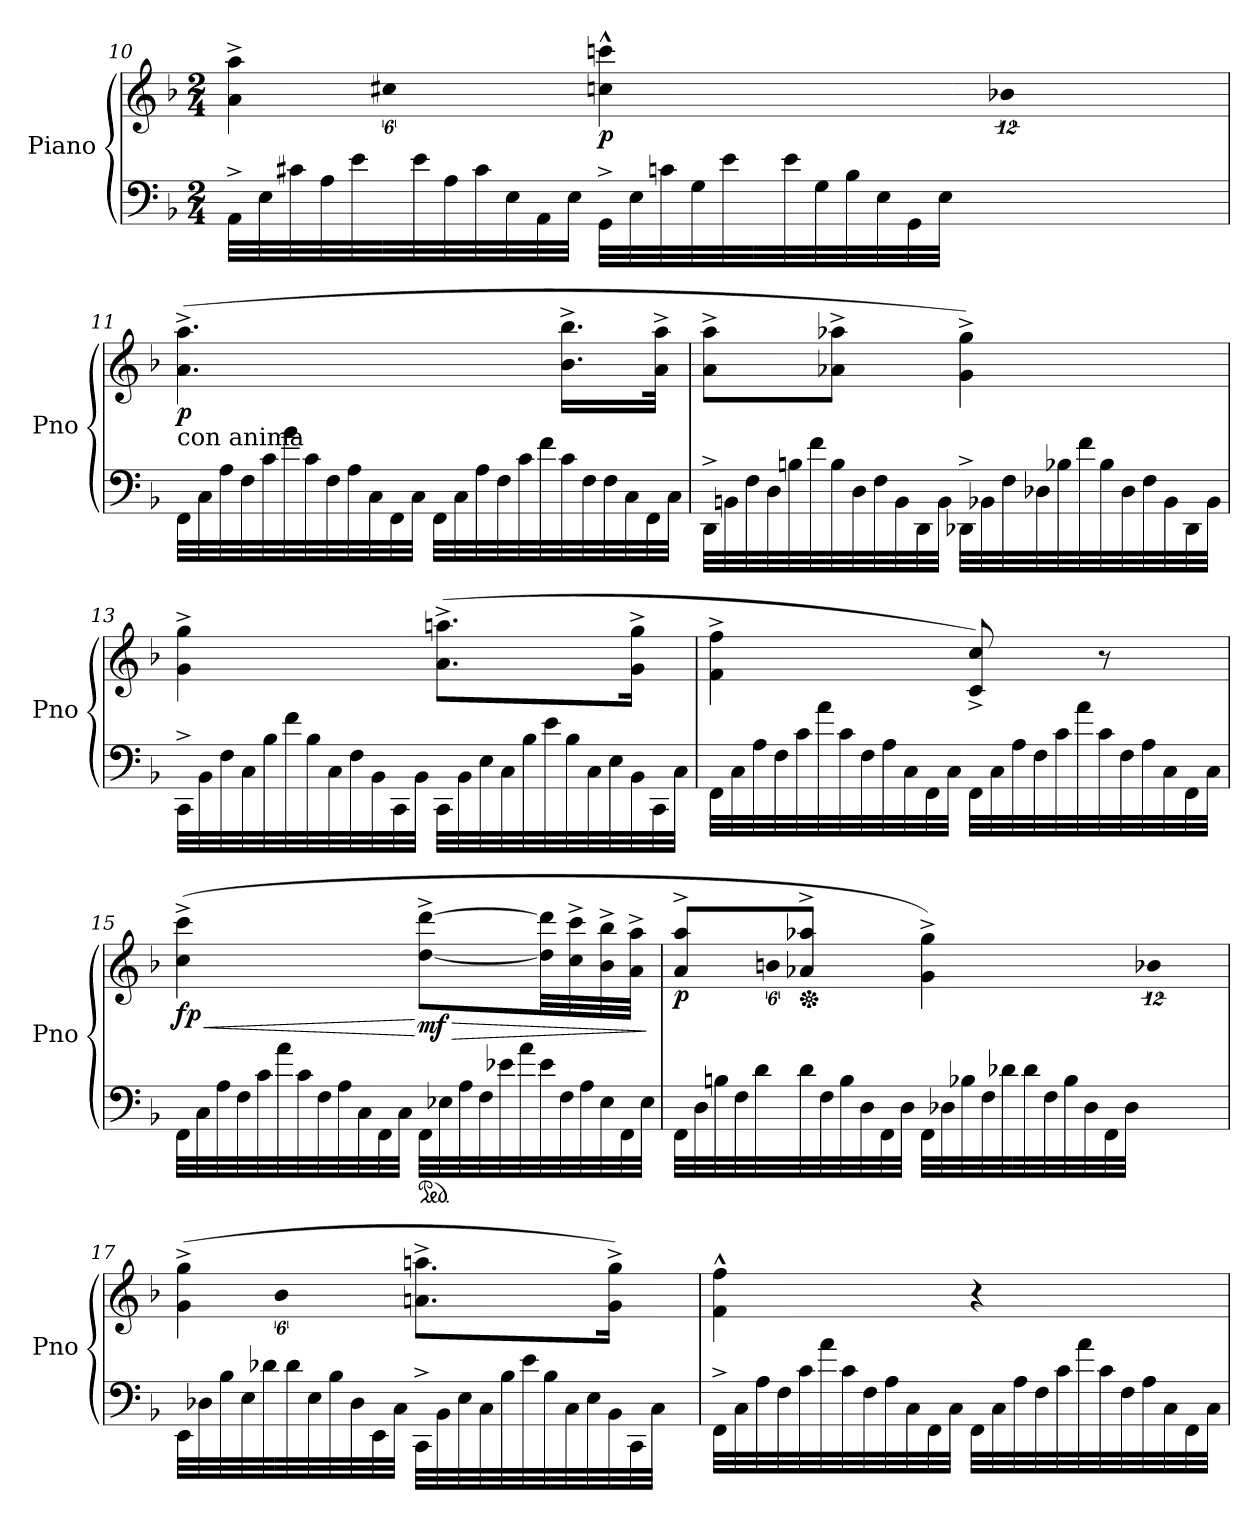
**kern	**kern	**dynam
*part1	*part1	*part1
*staff2	*staff1	*staff1/2
*I"Piano	*	*
*I'Pno	*	*
*clefF4	*clefG2	*
*k[b-]	*k[b-]	*
*M2/4	*M2/4	*
*Xtuplet	*	*
=10	=10	=10
*	*^	*
48AA^\LLL	4a\^ 4aa\^	48%5ryy	.
48E\	.	.	.
48c#X\	.	.	.
48A\	.	.	.
48e\	.	.	.
48ryy	.	48cc#X\	.
48e\	.	48%11ryy	.
48A\	.	.	.
48c#\	.	.	.
48E\	.	.	.
48AA\	.	.	.
48E\JJJ	.	.	.
!	!	!	!LO:DY:b
48GG^\LLL	4ccn\^^ 4cccn\^^	.	p
48E\	.	.	.
48cn\	.	.	.
48G\	.	.	.
48e\	.	.	.
48ryy	.	48b-X\	.
48e\	.	8ryy	.
48G\	.	.	.
48B-\	.	.	.
48E\	.	.	.
48GG\	.	.	.
48E\JJJ	.	.	.
*	*v	*v	*
!!LO:LB:g=z
=11	=11	=11
!	!LO:TX:b:t=con anima	!
!	!	!LO:DY:b
48FF\LLL	(4.a\^ 4.aa\^	p
48C\	.	.
48A\	.	.
48F\	.	.
48c\	.	.
48a\	.	.
48c\	.	.
48F\	.	.
48A\	.	.
48C\	.	.
48FF\	.	.
48C\JJJ	.	.
48FF\LLL	.	.
48C\	.	.
48A\	.	.
48F\	.	.
48c\	.	.
48f\	.	.
48c\	16.b-\^ 16.bb-\^LL	.
48F\	.	.
48F\	.	.
48C\	.	.
48FF\	.	.
.	32a\^ 32aa\^JJk	.
48C\JJJ	.	.
=12	=12	=12
48DD^\LLL	8a\^ 8aa\^L	.
48BBn\	.	.
48F\	.	.
48D\	.	.
48Bn\	.	.
48f\	.	.
48B\	8a-X\^ 8aa-X\^J	.
48D\	.	.
48F\	.	.
48BB\	.	.
48DD\	.	.
48BB\JJJ	.	.
48DD-X^\LLL	4g\^ 4gg\^)	.
48BB-X\	.	.
48F\	.	.
48D-X\	.	.
48B-X\	.	.
48f\	.	.
48B-\	.	.
48D-\	.	.
48F\	.	.
48BB-\	.	.
48DD-\	.	.
48BB-\JJJ	.	.
!!LO:LB:g=z
=13	=13	=13
48CC^\LLL	4g\^ 4gg\^	.
48BB-\	.	.
48F\	.	.
48C\	.	.
48B-\	.	.
48f\	.	.
48B-\	.	.
48C\	.	.
48F\	.	.
48BB-\	.	.
48CC\	.	.
48BB-\JJJ	.	.
48CC\LLL	(8.a\^ 8.aan\^L	.
48BB-\	.	.
48E\	.	.
48C\	.	.
48B-\	.	.
48e\	.	.
48B-\	.	.
48C\	.	.
48E\	.	.
48BB-\	16g\^ 16gg\^Jk	.
48CC\	.	.
48C\JJJ	.	.
=14	=14	=14
48FF\LLL	4f\^ 4ff\^	.
48C\	.	.
48A\	.	.
48F\	.	.
48c\	.	.
48a\	.	.
48c\	.	.
48F\	.	.
48A\	.	.
48C\	.	.
48FF\	.	.
48C\JJJ	.	.
48FF\LLL	8c/^ 8cc/^)	.
48C\	.	.
48A\	.	.
48F\	.	.
48c\	.	.
48a\	.	.
48c\	8r	.
48F\	.	.
48A\	.	.
48C\	.	.
48FF\	.	.
48C\JJJ	.	.
!!LO:LB:g=z
=15	=15	=15
!	!	!LO:HP:b
!	!	!LO:DY:n=1:b
48FF\LLL	(4cc\^ 4ccc\^	< fp
48C\	.	.
48A\	.	.
48F\	.	.
48c\	.	.
48a\	.	.
48c\	.	.
48F\	.	.
48A\	.	.
48C\	.	.
48FF\	.	.
48C\JJJ	.	.
*ped	*	*
!	!	!LO:HP:n=1:b
!	!	!LO:DY:n=2:b
48FF\LLL	[8dd\^ [8ddd\^L	[ > mf
48E-X\	.	.
48A\	.	.
48F\	.	.
48e-X\	.	.
48a\	.	.
48e-\	32dd\] 32ddd\]LL	.
48F\	.	.
.	32cc\^ 32ccc\^	.
48A\	.	.
48E-\	32b-\^ 32bb-\^	.
48FF\	.	.
.	32a\^ 32aa\^JJJ	.
48E-\JJJ	.	.
.	.	]
=16	=16	=16
*	*^	*
!	!	!	!LO:DY:b
48FF\LLL	8a/^ 8aa/^L	48%5ryy	p
48D\	.	.	.
48Bn\	.	.	.
48F\	.	.	.
48d\	.	.	.
48ryy	.	48bn\	.
*	*Xped	*	*
48d\	8a-X/^ 8aa-X/^J	48%11ryy	.
48F\	.	.	.
48B\	.	.	.
48D\	.	.	.
48FF\	.	.	.
48D\JJJ	.	.	.
48FF\LLL	4g\^ 4gg\^)	.	.
48D-X\	.	.	.
48B-X\	.	.	.
48F\	.	.	.
48d-X\	.	.	.
48ryy	.	48b-X\	.
48d-\	.	8ryy	.
48F\	.	.	.
48B-\	.	.	.
48D-\	.	.	.
48FF\	.	.	.
48D-\JJJ	.	.	.
!!LO:LB:g=z	!!
=17	=17	=17	=17
48EE\LLL	(4g\^ 4gg\^	48%5ryy	.
48D-X\	.	.	.
48B-\	.	.	.
48E\	.	.	.
48d-X\	.	.	.
48ryy	.	48b-\	.
48d-\	.	4.ryy	.
48E\	.	.	.
48B-\	.	.	.
48D-\	.	.	.
48EE\	.	.	.
48C\JJJ	.	.	.
48CC^\LLL	8.an\^ 8.aan\^L	.	.
48BB-\	.	.	.
48E\	.	.	.
48C\	.	.	.
48B-\	.	.	.
48e\	.	.	.
48B-\	.	.	.
48C\	.	.	.
48E\	.	.	.
48BB-\	16g\^ 16gg\^Jk)	.	.
48CC\	.	.	.
48C\JJJ	.	.	.
*	*v	*v	*
=18	=18	=18
48FF^\LLL	4f\^^ 4ff\^^	.
48C\	.	.
48A\	.	.
48F\	.	.
48c\	.	.
48a\	.	.
48c\	.	.
48F\	.	.
48A\	.	.
48C\	.	.
48FF\	.	.
48C\JJJ	.	.
48FF\LLL	4r	.
48C\	.	.
48A\	.	.
48F\	.	.
48c\	.	.
48a\	.	.
48c\	.	.
48F\	.	.
48A\	.	.
48C\	.	.
48FF\	.	.
48C\JJJ	.	.
=	=	=
*-	*-	*-
